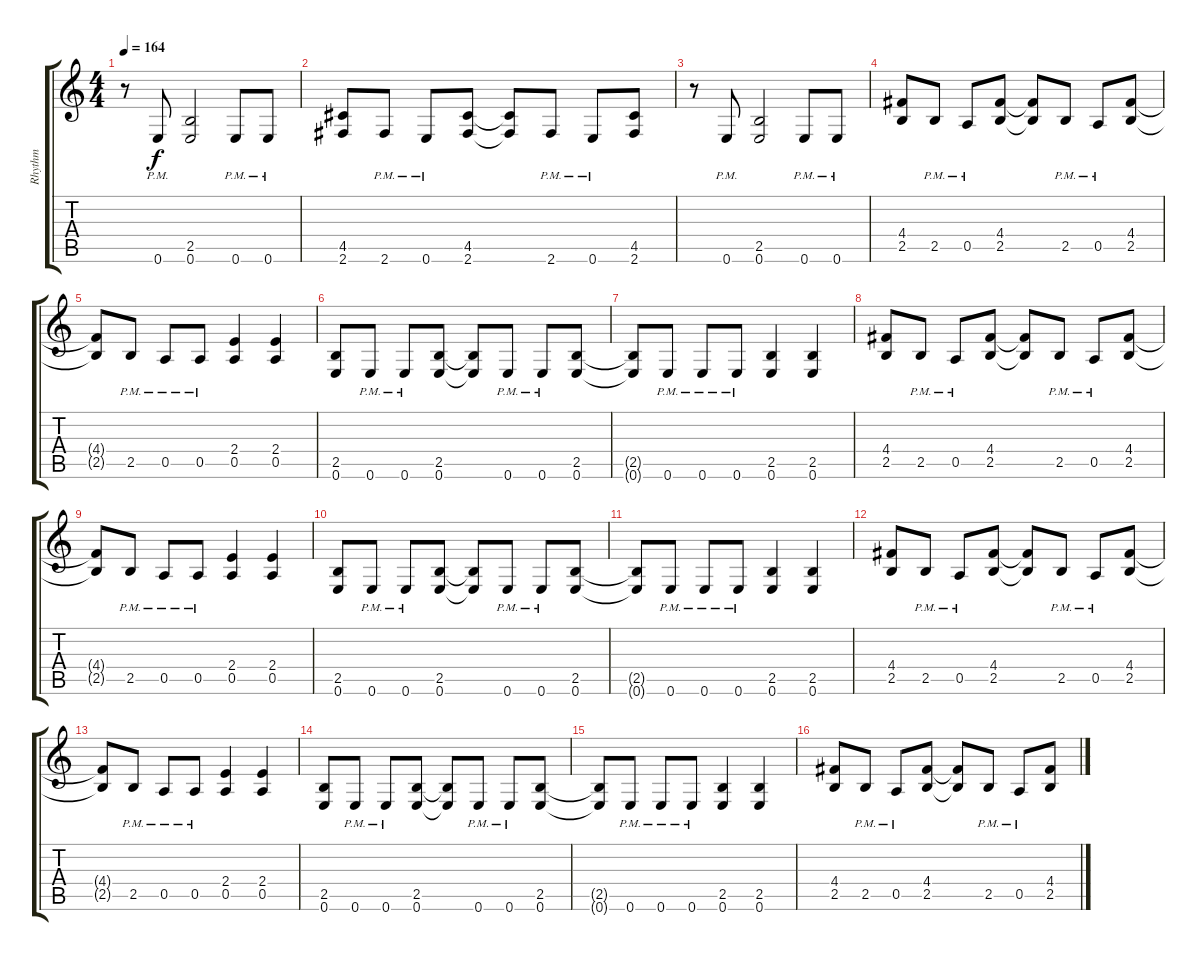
\track ("Rhythm" "Rhythm") {instrument electricguitarclean}
\staff {score tabs}
\tuning (E4 B3 G3 D3 A2 E2) {hide}
\ts (4 4)
\tempo 164
\clef g2
\ks c
r.8{dy f} 0.6{pm}.8 (2.5 0.6).2 0.6{pm}.8 0.6{pm}.8 |
(4.5 2.6).8 2.6{pm}.8 0.6{pm}.8 (4.5 2.6).8 (4.5{t} 2.6{t}).8 2.6{pm}.8 0.6{pm}.8 (4.5 2.6).8 |
r.8 0.6{pm}.8 (2.5 0.6).2 0.6{pm}.8 0.6{pm}.8 |
(4.4 2.5).8 2.5{pm}.8 0.5{pm}.8 (4.4 2.5).8 (4.4{t} 2.5{t}).8 2.5{pm}.8 0.5{pm}.8 (4.4 2.5).8 |
(4.4{t} 2.5{t}).8 2.5{pm}.8 0.5{pm}.8 0.5{pm}.8 (2.4 0.5).4 (2.4 0.5).4 |
(2.5 0.6).8 0.6{pm}.8 0.6{pm}.8 (2.5 0.6).8 (2.5{t} 0.6{t}).8 0.6{pm}.8 0.6{pm}.8 (2.5 0.6).8 |
(2.5{t} 0.6{t}).8 0.6{pm}.8 0.6{pm}.8 0.6{pm}.8 (2.5 0.6).4 (2.5 0.6).4 |
(4.4 2.5).8 2.5{pm}.8 0.5{pm}.8 (4.4 2.5).8 (4.4{t} 2.5{t}).8 2.5{pm}.8 0.5{pm}.8 (4.4 2.5).8 |
(4.4{t} 2.5{t}).8 2.5{pm}.8 0.5{pm}.8 0.5{pm}.8 (2.4 0.5).4 (2.4 0.5).4 |
(2.5 0.6).8 0.6{pm}.8 0.6{pm}.8 (2.5 0.6).8 (2.5{t} 0.6{t}).8 0.6{pm}.8 0.6{pm}.8 (2.5 0.6).8 |
(2.5{t} 0.6{t}).8 0.6{pm}.8 0.6{pm}.8 0.6{pm}.8 (2.5 0.6).4 (2.5 0.6).4 |
(4.4 2.5).8 2.5{pm}.8 0.5{pm}.8 (4.4 2.5).8 (4.4{t} 2.5{t}).8 2.5{pm}.8 0.5{pm}.8 (4.4 2.5).8 |
(4.4{t} 2.5{t}).8 2.5{pm}.8 0.5{pm}.8 0.5{pm}.8 (2.4 0.5).4 (2.4 0.5).4 |
(2.5 0.6).8 0.6{pm}.8 0.6{pm}.8 (2.5 0.6).8 (2.5{t} 0.6{t}).8 0.6{pm}.8 0.6{pm}.8 (2.5 0.6).8 |
(2.5{t} 0.6{t}).8 0.6{pm}.8 0.6{pm}.8 0.6{pm}.8 (2.5 0.6).4 (2.5 0.6).4 |
(4.4 2.5).8 2.5{pm}.8 0.5{pm}.8 (4.4 2.5).8 (4.4{t} 2.5{t}).8 2.5{pm}.8 0.5{pm}.8 (4.4 2.5).8
